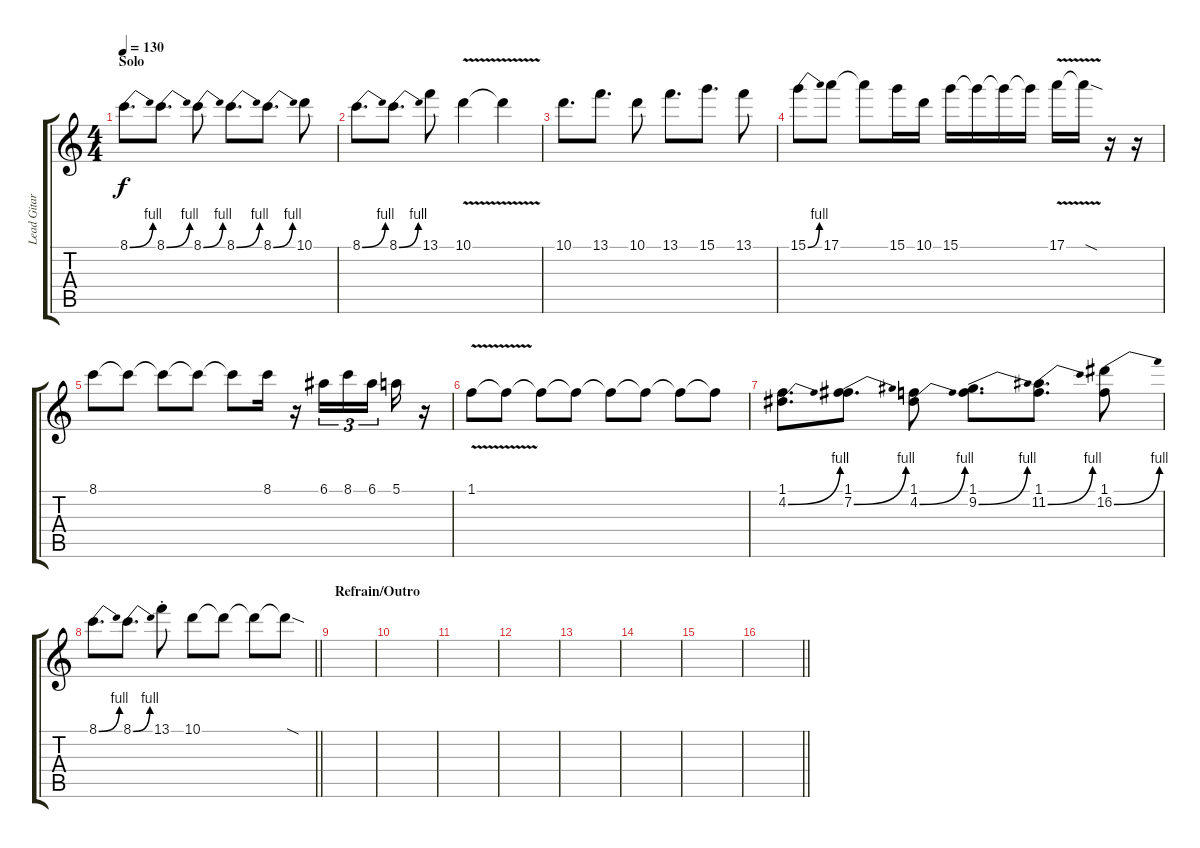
\track ("Lead Gitarre" "Lead Gitar") {instrument distortionguitar}
\staff {score tabs}
\tuning (E4 B3 G3 D3 A2 D2) {hide}
\ts (4 4)
\section ("" "Solo")
\tempo 130
\clef g2
\ks c
8.1{be (bend 0 0 60 4)}.8{d dy f volume 16} 8.1{be (bend 0 0 60 4)}.8{d} 8.1{be (bend 0 0 60 4)}.8 8.1{be (bend 0 0 60 4)}.8{d} 8.1{be (bend 0 0 60 4)}.8{d} 10.1.8 |
8.1{be (bend 0 0 60 4)}.8{d} 8.1{be (bend 0 0 60 4)}.8{d} 13.1.8 10.1{v}.4 10.1{t}.4 |
10.1.8{d} 13.1.8{d} 10.1.8 13.1.8{d} 15.1.8{d} 13.1.8 |
15.1{be (bend 0 0 60 4)}.8 17.1.8 17.1{t}.8 15.1.16 10.1.16 15.1.16 15.1{t}.16 15.1{t}.16 15.1{t}.16 17.1{v}.16 17.1{sod t}.16 r.16 r.16 |
8.1.8 8.1{t}.8 8.1{t}.8 8.1{t}.8 8.1{t}.8 8.1.16 r.16 6.1.16{tu (3 2)} 8.1.16{tu (3 2)} 6.1.16{tu (3 2) beam splitsecondary} 5.1.16 r.16 |
1.1{v}.8 1.1{t}.8 1.1{t}.8 1.1{t}.8 1.1{t}.8 1.1{t}.8 1.1{t}.8 1.1{t}.8 |
(1.1 4.2{be (bend 0 0 60 4)}).8{d} (1.1 7.2{be (bend 0 0 60 4)}).8{d} (1.1 4.2{be (bend 0 0 60 4)}).8 (1.1 9.2{be (bend 0 0 60 4)}).8{d} (1.1 11.2{be (bend 0 0 60 4)}).8{d} (1.1 16.2{be (bend 0 0 60 4)}).8 |
\barLineRight lightlight
8.1{be (bend 0 0 60 4)}.8{d} 8.1{be (bend 0 0 60 4)}.8{d} 13.1{st}.8 10.1.8 10.1{t}.8 10.1{t}.8 10.1{sod t}.8 |
\section ("" "Refrain/Outro")
|
|
|
|
|
|
|
\barLineRight lightlight
